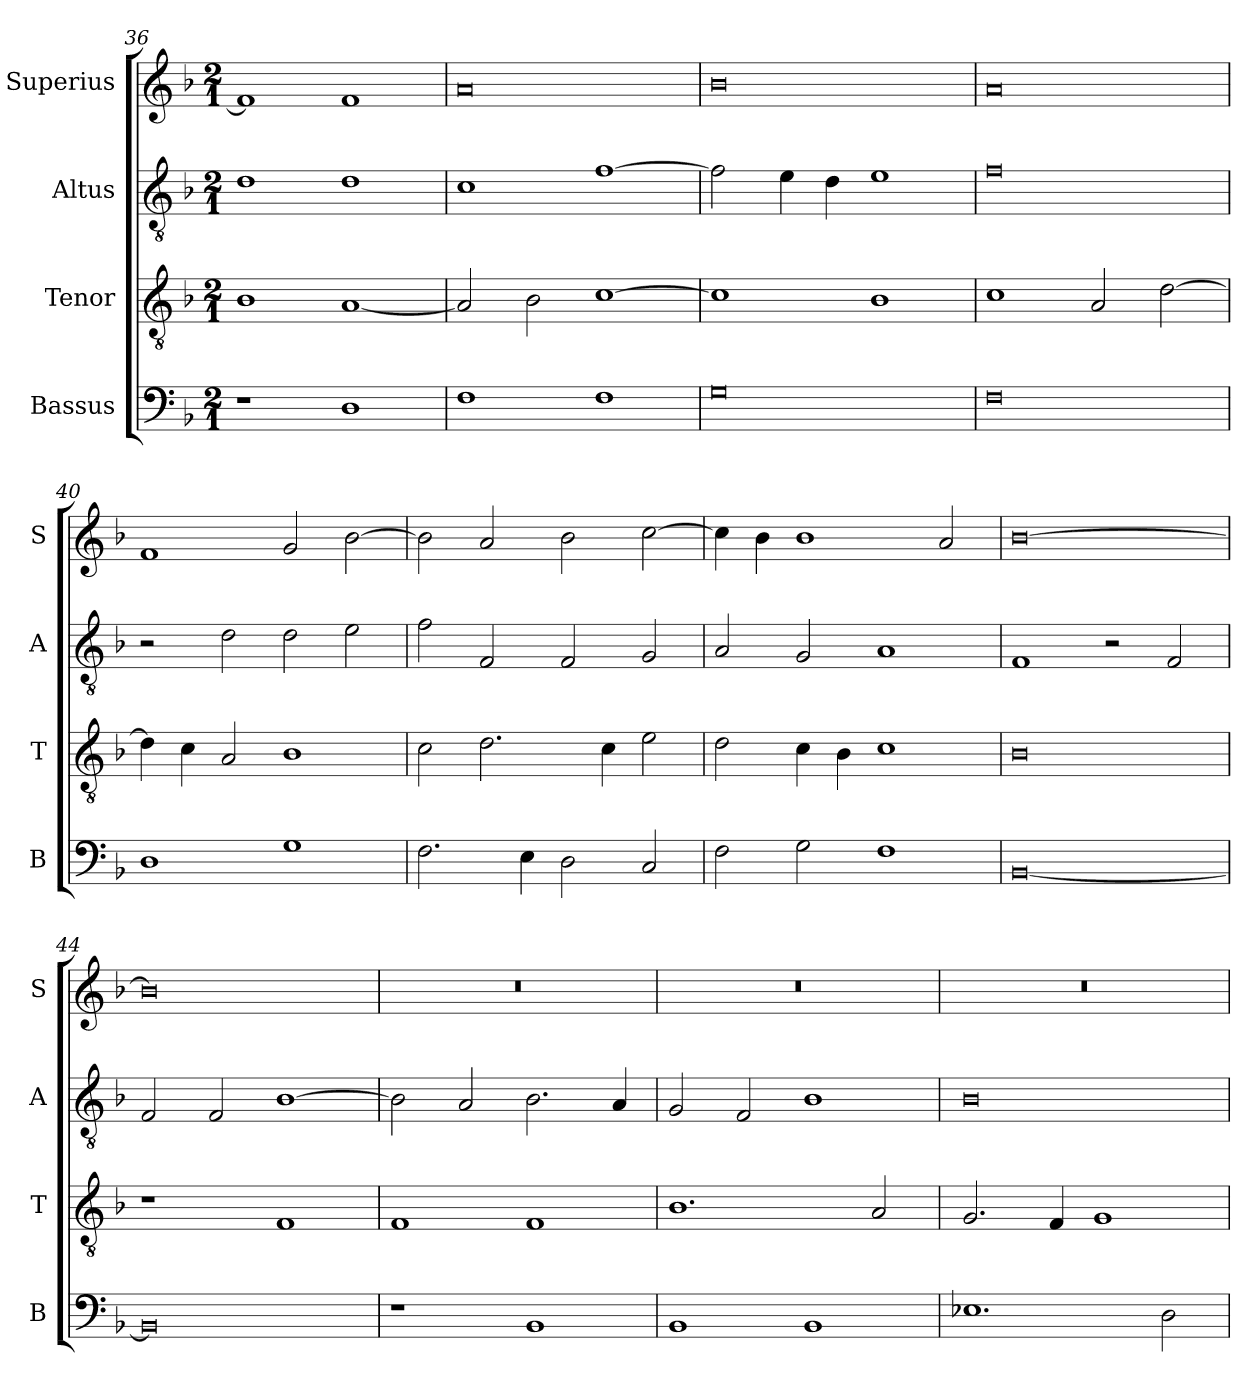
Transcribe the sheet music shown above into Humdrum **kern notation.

**kern	**kern	**kern	**kern
*part4	*part3	*part2	*part1
*staff4	*staff3	*staff2	*staff1
*I"Bassus	*I"Tenor	*I"Altus	*I"Superius
*I'B	*I'T	*I'A	*I'S
*clefF4	*clefGv2	*clefGv2	*clefG2
*k[b-]	*k[b-]	*k[b-]	*k[b-]
*F:	*F:	*F:	*F:
*M2/1	*M2/1	*M2/1	*M2/1
=36	=36	=36	=36
1r	1B-	1d	1f]
1D	[1A	1d	1f
=37	=37	=37	=37
1F	2A]	1c	0a
.	2B-	.	.
1F	[1c	[1f	.
=38	=38	=38	=38
0G	1c]	2f]	0b-
.	.	4e	.
.	.	4d	.
.	1B-	1e	.
=39	=39	=39	=39
0F	1c	0f	0a
.	2A	.	.
.	[2d	.	.
=40	=40	=40	=40
1D	4d]	2r	1f
.	4c	.	.
.	2A	2d	.
1G	1B-	2d	2g
.	.	2e	[2b-
=41	=41	=41	=41
2.F	2c	2f	2b-]
.	2.d	2F	2a
4E	.	.	.
2D	.	2F	2b-
.	4c	.	.
2C	2e	2G	[2cc
=42	=42	=42	=42
2F	2d	2A	4cc]
.	.	.	4b-
2G	4c	2G	1b-
.	4B-	.	.
1F	1c	1A	.
.	.	.	2a
=43	=43	=43	=43
[0BB-	0B-	1F	[0b-
.	.	2r	.
.	.	2F	.
=44	=44	=44	=44
0BB-]	1r	2F	0b-]
.	.	2F	.
.	1F	[1B-	.
=45	=45	=45	=45
1r	1F	2B-]	0r
.	.	2A	.
1BB-	1F	2.B-	.
.	.	4A	.
=46	=46	=46	=46
1BB-	1.B-	2G	0r
.	.	2F	.
1BB-	.	1B-	.
.	2A	.	.
=47	=47	=47	=47
1.E-X	2.G	0B-	0r
.	4F	.	.
.	1G	.	.
2D	.	.	.
=	=	=	=
*-	*-	*-	*-
